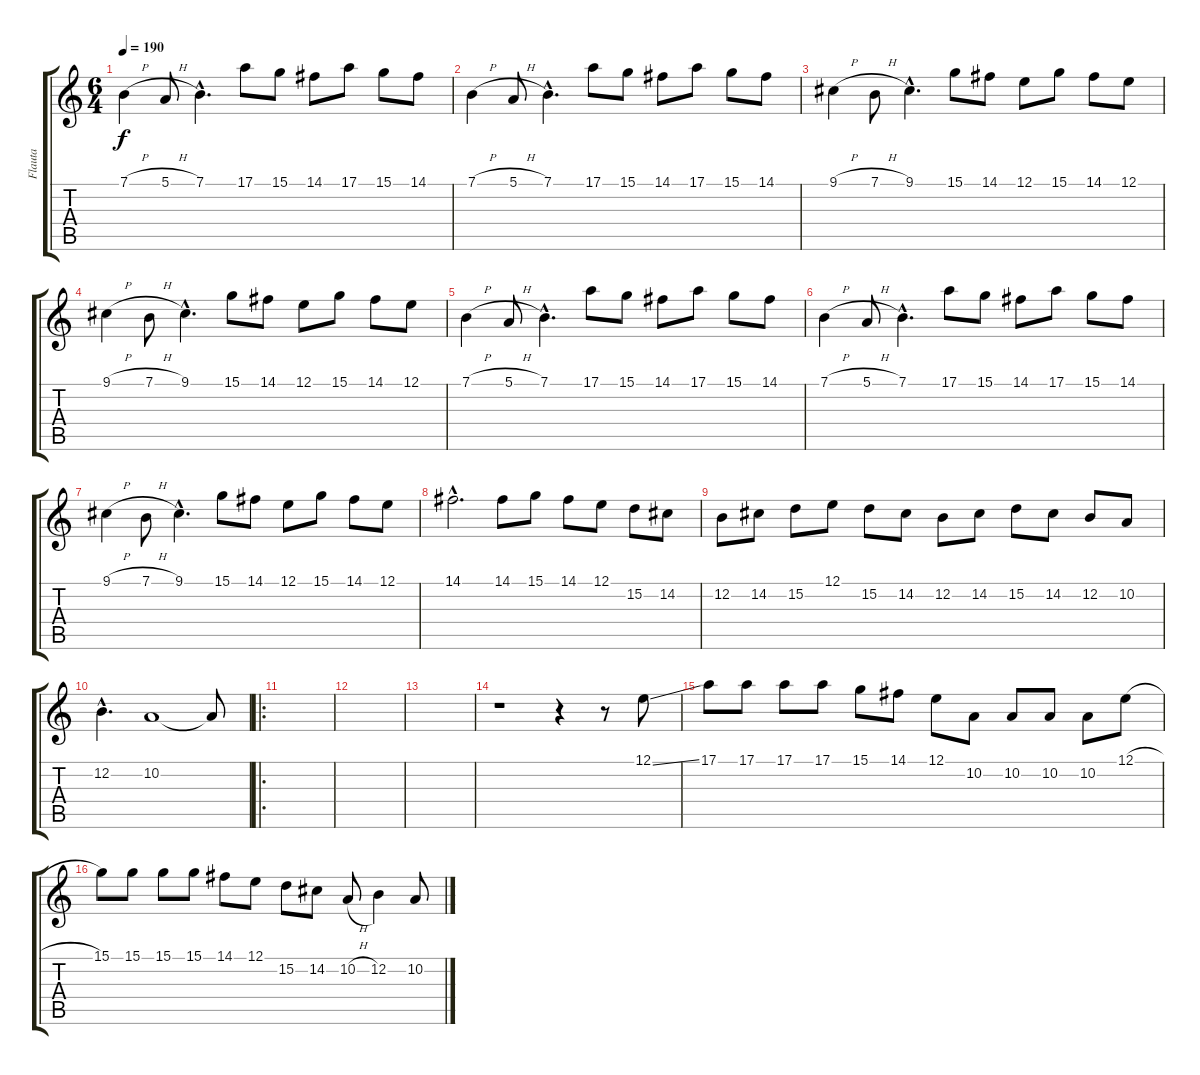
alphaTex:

\track ("Flauta" "Flauta") {instrument flute}
\staff {score tabs}
\tuning (E4 B3 G3 D3 A2 E2) {hide}
\ts (6 4)
\tempo 185
\tempo 200
\tempo 190
\clef g2
\ks c
7.1{h}.4{dy f} 5.1{h}.8 7.1{hac}.4{d} 17.1.8 15.1.8 14.1.8 17.1.8 15.1.8 14.1.8 |
7.1{h}.4 5.1{h}.8 7.1{hac}.4{d} 17.1.8 15.1.8 14.1.8 17.1.8 15.1.8 14.1.8 |
9.1{h}.4 7.1{h}.8 9.1{hac}.4{d} 15.1.8 14.1.8 12.1.8 15.1.8 14.1.8 12.1.8 |
9.1{h}.4 7.1{h}.8 9.1{hac}.4{d} 15.1.8 14.1.8 12.1.8 15.1.8 14.1.8 12.1.8 |
7.1{h}.4 5.1{h}.8 7.1{hac}.4{d} 17.1.8 15.1.8 14.1.8 17.1.8 15.1.8 14.1.8 |
7.1{h}.4 5.1{h}.8 7.1{hac}.4{d} 17.1.8 15.1.8 14.1.8 17.1.8 15.1.8 14.1.8 |
9.1{h}.4 7.1{h}.8 9.1{hac}.4{d} 15.1.8 14.1.8 12.1.8 15.1.8 14.1.8 12.1.8 |
14.1{hac}.2{d} 14.1.8 15.1.8 14.1.8 12.1.8 15.2.8 14.2.8 |
12.2.8 14.2.8 15.2.8 12.1.8 15.2.8 14.2.8 12.2.8 14.2.8 15.2.8 14.2.8 12.2.8 10.2.8 |
12.2{hac}.4{d} 10.2.1 10.2{t}.8 |
\ro
|
|
|
r.1 r.4 r.8 12.1{ss}.8 |
17.1.8 17.1.8 17.1.8 17.1.8 15.1.8 14.1.8 12.1.8 10.2.8 10.2.8 10.2.8 10.2.8 12.1{h}.8 |
15.1.8 15.1.8 15.1.8 15.1.8 14.1.8 12.1.8 15.2.8 14.2.8 10.2{h}.8 12.2.4 10.2{h}.8
